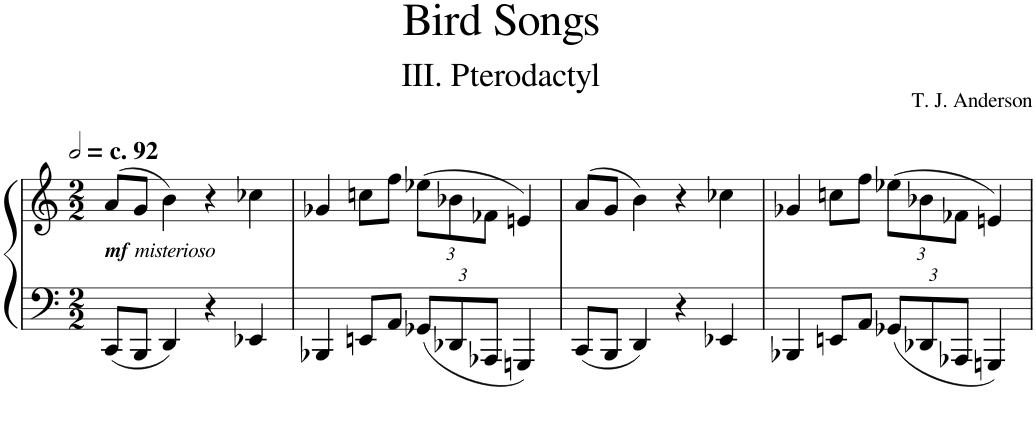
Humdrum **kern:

**kern	**kern
*part1	*part1
*staff2	*staff1
*I"Piano	*
*I'Pno.	*
*clefF4	*clefG2
*k[]	*k[]
*M2/2	*M2/2
=1	=1
!	!LO:TX:a:B:t=c. 92
!	!LO:TX:b:Bi:t=mf
!	!LO:TX:b:t=misterioso
8CC/L	(8a/L
8BBB/J	8g/J
4DD/	4b\)
4r	4r
4EE-X/	4cc-X\
=2	=2
4BBB-X/	4g-X/
8EEn/L	8ccn\L
8AA/J	8ff\J
*Xbrackettup	*Xbrackettup
12GG-X/L	(12ee-X\L
12DD-X/	12b-X\
12AAA-X/J	12f-X\J
4GGGn/	4en/)
=3	=3
8CC/L	(8a/L
8BBB/J	8g/J
4DD/	4b\)
4r	4r
4EE-X/	4cc-X\
=4	=4
4BBB-X/	4g-X/
8EEn/L	8ccn\L
8AA/J	8ff\J
12GG-X/L	(12ee-X\L
12DD-X/	12b-X\
12AAA-X/J	12f-X\J
4GGGn/	4en/)
=	=
*-	*-
